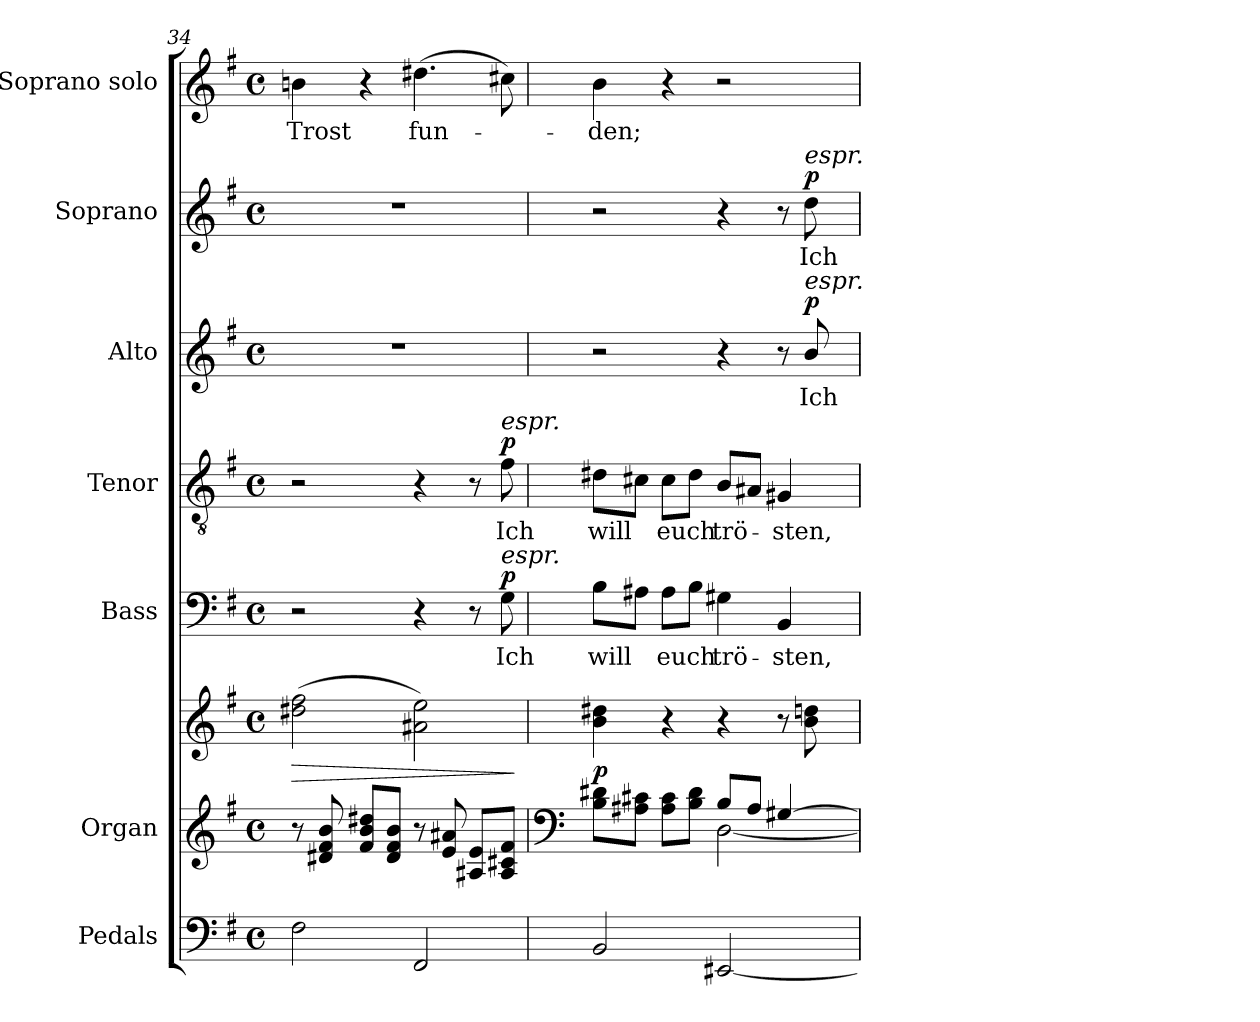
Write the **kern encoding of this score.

**kern	**kern	**kern	**dynam	**kern	**text	**dynam	**kern	**text	**dynam	**kern	**text	**dynam	**kern	**text	**dynam	**kern	**text
*part7	*part6	*part6	*part6	*part5	*part5	*part5	*part4	*part4	*part4	*part3	*part3	*part3	*part2	*part2	*part2	*part1	*part1
*staff8	*staff7	*staff6	*staff6/7	*staff5	*staff5	*staff5	*staff4	*staff4	*staff4	*staff3	*staff3	*staff3	*staff2	*staff2	*staff2	*staff1	*staff1
*I"Pedals	*I"Organ	*	*	*I"Bass	*	*	*I"Tenor	*	*	*I"Alto	*	*	*I"Soprano	*	*	*I"Soprano solo	*
*I'Ped.	*I'Org.	*	*	*I'B.	*	*	*I'T.	*	*	*I'A.	*	*	*I'S.	*	*	*I'S.	*
*clefF4	*clefG2	*clefG2	*	*clefF4	*	*	*clefGv2	*	*	*clefG2	*	*	*clefG2	*	*	*clefG2	*
*	*	*	*	*	*	*	*ITrd7c12	*	*	*	*	*	*	*	*	*	*
*k[f#]	*k[f#]	*k[f#]	*	*k[f#]	*	*	*k[f#]	*	*	*k[f#]	*	*	*k[f#]	*	*	*k[f#]	*
*G:	*G:	*G:	*	*G:	*	*	*G:	*	*	*G:	*	*	*G:	*	*	*G:	*
*M4/4	*M4/4	*M4/4	*	*M4/4	*	*	*M4/4	*	*	*M4/4	*	*	*M4/4	*	*	*M4/4	*
*met(c)	*met(c)	*met(c)	*	*met(c)	*	*	*met(c)	*	*	*met(c)	*	*	*met(c)	*	*	*met(c)	*
=34	=34	=34	=34	=34	=34	=34	=34	=34	=34	=34	=34	=34	=34	=34	=34	=34	=34
!	!	!	!LO:HP:b	!	!	!	!	!	!	!	!	!	!	!	!	!	!
!	!	!	!	!	!	!	!	!	!	!	!	!	!	!	!	!	!LO:LY:b:color=#000000
2F#i\	8r	(2dd#Xi\ 2ff#i	>	2r	.	.	2r	.	.	1r	.	.	1r	.	.	4bni\	Trost
.	8d#Xi/ 8f#i 8bi	.	.	.	.	.	.	.	.	.	.	.	.	.	.	.	.
.	8f#i/ 8bi/ 8dd#Xi/L	.	.	.	.	.	.	.	.	.	.	.	.	.	.	4r	.
.	8d#i/ 8f#i/ 8bi/J	.	.	.	.	.	.	.	.	.	.	.	.	.	.	.	.
!	!	!	!	!	!	!	!	!	!	!	!	!	!	!	!	!	!LO:LY:b:color=#000000
2FF#i/	8r	2a#Xi\ 2eei)	.	4r	.	.	4r	.	.	.	.	.	.	.	.	(4.dd#Xi\	fun-
.	8ei/ 8a#Xi	.	.	.	.	.	.	.	.	.	.	.	.	.	.	.	.
.	8A#Xi/ 8ei/L	.	.	8r	.	.	8r	.	.	.	.	.	.	.	.	.	.
!	!	!	!	!	!LO:LY:b:color=#000000	!	!	!	!	!	!	!	!	!	!	!	!
!	!	!	!	!	!	!	!LO:TX:a:i:t=espr.	!	!	!	!	!	!	!	!	!	!
!	!	!	!	!LO:TX:a:i:t=espr.	!	!	!	!	!	!	!	!	!	!	!	!	!
!	!	!	!	!	!	!	!	!LO:LY:b:color=#000000	!	!	!	!	!	!	!	!	!
.	8A#i/ 8c#Xi/ 8f#i/J	.	.	8Gi\	Ich	p	8F#i\	Ich	p	.	.	.	.	.	.	8cc#Xi\)	.
.	.	.	]	.	.	.	.	.	.	.	.	.	.	.	.	.	.
=35	=35	=35	=35	=35	=35	=35	=35	=35	=35	=35	=35	=35	=35	=35	=35	=35	=35
*	*clefF4	*	*	*	*	*	*	*	*	*	*	*	*	*	*	*	*
*	*^	*	*	*	*	*	*	*	*	*	*	*	*	*	*	*	*
!	!	!	!	!	!	!LO:LY:b:color=#000000	!	!	!	!	!	!	!	!	!	!	!	!
!	!	!	!	!	!	!	!	!	!LO:LY:b:color=#000000	!	!	!	!	!	!	!	!	!
!	!	!	!	!	!	!	!	!	!	!	!	!	!	!	!	!	!	!LO:LY:b:color=#000000
2BBi/	8Bi\ 8d#Xi\L	2ryy	4bi\ 4dd#Xi	p	8Bi\L	will	.	8D#Xi\L	will	.	2r	.	.	2r	.	.	4bi\	-den;
.	8A#Xi\ 8c#Xi\J	.	.	.	8A#Xi\J	.	.	8C#Xi\J	.	.	.	.	.	.	.	.	.	.
!	!	!	!	!	!	!LO:LY:b:color=#000000	!	!	!	!	!	!	!	!	!	!	!	!
!	!	!	!	!	!	!	!	!	!LO:LY:b:color=#000000	!	!	!	!	!	!	!	!	!
.	8A#i\ 8c#i\L	.	4r	.	8A#i\L	euch	.	8C#i\L	euch	.	.	.	.	.	.	.	4r	.
.	8Bi\ 8d#i\J	.	.	.	8Bi\J	.	.	8D#i\J	.	.	.	.	.	.	.	.	.	.
!	!	!	!	!	!	!LO:LY:b:color=#000000	!	!	!	!	!	!	!	!	!	!	!	!
!	!	!	!	!	!	!	!	!	!LO:LY:b:color=#000000	!	!	!	!	!	!	!	!	!
[2EE#Xi/	8Bi/L	[2Di\	4r	.	4G#Xi\	trö-	.	8BBi/L	trö-	.	4r	.	.	4r	.	.	2r	.
.	8A#i/J	.	.	.	.	.	.	8AA#Xi/J	.	.	.	.	.	.	.	.	.	.
!	!	!	!	!	!	!LO:LY:b:color=#000000	!	!	!	!	!	!	!	!	!	!	!	!
!	!	!	!	!	!	!	!	!	!LO:LY:b:color=#000000	!	!	!	!	!	!	!	!	!
.	[4G#Xi/	.	8r	.	4BBi/	-sten,	.	4GG#Xi/	-sten,	.	8r	.	.	8r	.	.	.	.
!	!	!	!	!	!	!	!	!	!	!	!	!LO:LY:b:color=#000000	!	!	!	!	!	!
!	!	!	!	!	!	!	!	!	!	!	!	!	!	!LO:TX:a:i:t=espr.	!	!	!	!
!	!	!	!	!	!	!	!	!	!	!	!LO:TX:a:i:t=espr.	!	!	!	!	!	!	!
!	!	!	!	!	!	!	!	!	!	!	!	!	!	!	!LO:LY:b:color=#000000	!	!	!
.	.	.	8bi\ 8ddni	.	.	.	.	.	.	.	8bi/	Ich	p	8ddi\	Ich	p	.	.
*	*v	*v	*	*	*	*	*	*	*	*	*	*	*	*	*	*	*	*
=	=	=	=	=	=	=	=	=	=	=	=	=	=	=	=	=	=
*-	*-	*-	*-	*-	*-	*-	*-	*-	*-	*-	*-	*-	*-	*-	*-	*-	*-
